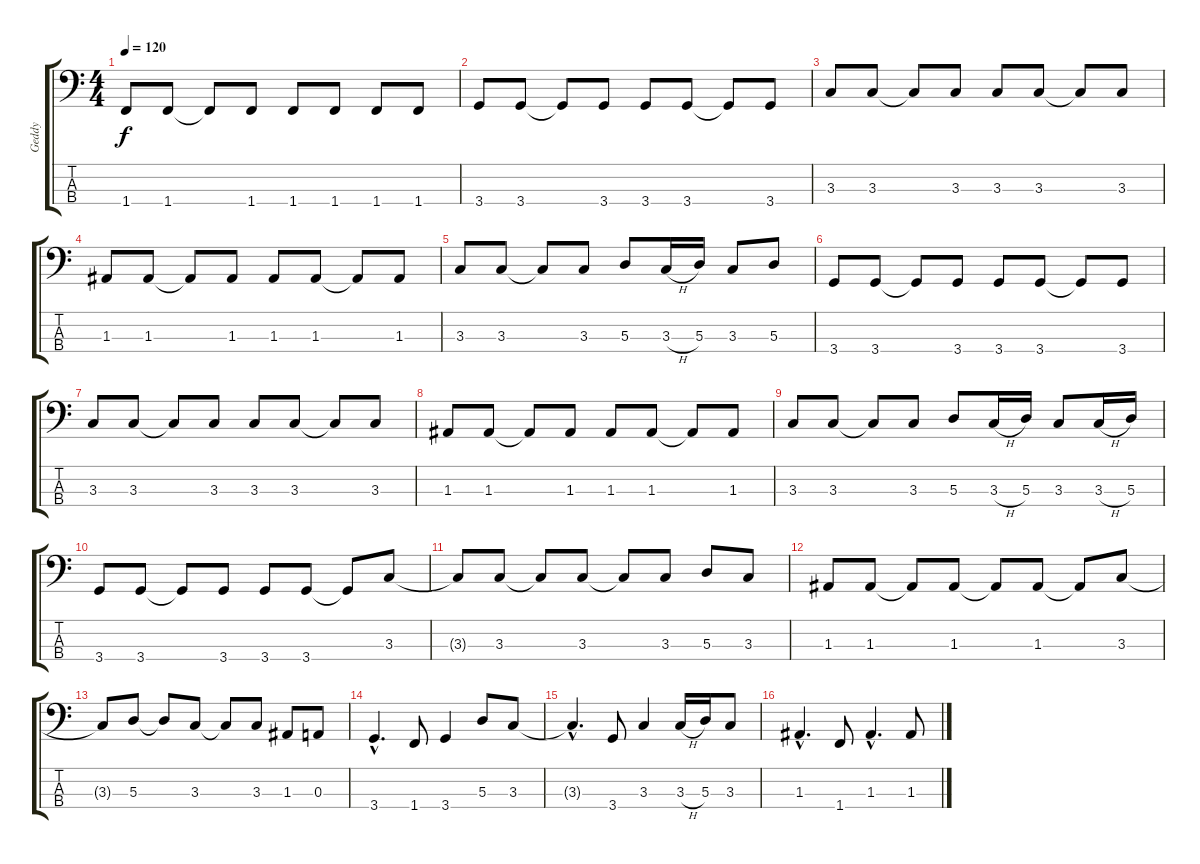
\track ("Geddy" "Geddy") {instrument electricbassfinger}
\staff {score tabs}
\tuning (G2 D2 A1 E1) {hide}
\ts (4 4)
\tempo 120
\clef f4
\ks c
1.4{t}.8{dy f} 1.4.8 1.4{t}.8 1.4.8 1.4.8 1.4.8 1.4.8 1.4.8 |
3.4.8 3.4.8 3.4{t}.8 3.4.8 3.4.8 3.4.8 3.4{t}.8 3.4.8 |
3.3.8 3.3.8 3.3{t}.8 3.3.8 3.3.8 3.3.8 3.3{t}.8 3.3.8 |
1.3.8 1.3.8 1.3{t}.8 1.3.8 1.3.8 1.3.8 1.3{t}.8 1.3.8 |
3.3.8 3.3.8 3.3{t}.8 3.3.8 5.3.8 3.3{h}.16 5.3.16 3.3.8 5.3.8 |
3.4.8 3.4.8 3.4{t}.8 3.4.8 3.4.8 3.4.8 3.4{t}.8 3.4.8 |
3.3.8 3.3.8 3.3{t}.8 3.3.8 3.3.8 3.3.8 3.3{t}.8 3.3.8 |
1.3.8 1.3.8 1.3{t}.8 1.3.8 1.3.8 1.3.8 1.3{t}.8 1.3.8 |
3.3.8 3.3.8 3.3{t}.8 3.3.8 5.3.8 3.3{h}.16 5.3.16 3.3.8 3.3{h}.16 5.3.16 |
3.4.8 3.4.8 3.4{t}.8 3.4.8 3.4.8 3.4.8 3.4{t}.8 3.3.8 |
3.3{t}.8 3.3.8 3.3{t}.8 3.3.8 3.3{t}.8 3.3.8 5.3.8 3.3.8 |
1.3.8 1.3.8 1.3{t}.8 1.3.8 1.3{t}.8 1.3.8 1.3{t}.8 3.3.8 |
3.3{t}.8 5.3.8 5.3{t}.8 3.3.8 3.3{t}.8 3.3.8 1.3.8 0.3.8 |
3.4{hac}.4{d} 1.4.8 3.4.4 5.3.8 3.3.8 |
3.3{hac t}.4{d} 3.4.8 3.3.4 3.3{h}.16 5.3.16 3.3.8 |
1.3{hac}.4{d} 1.4.8 1.3{hac}.4{d} 1.3.8
